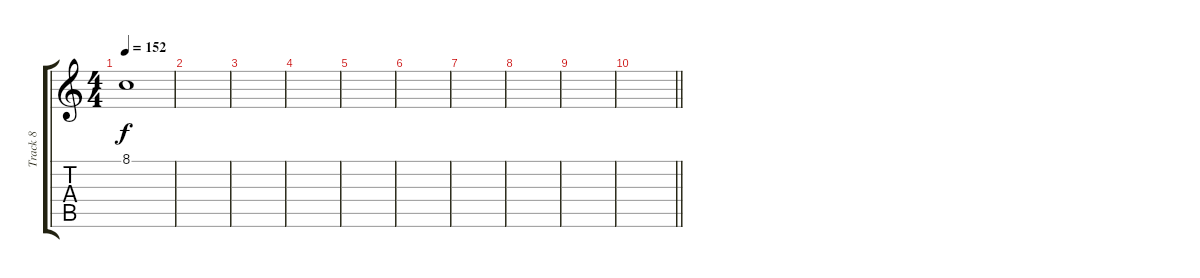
\track ("Track 8" "Track 8") {instrument choiraahs}
\staff {score tabs}
\tuning (E4 B3 G3 D3 A2 E2) {hide}
\ts (4 4)
\tempo 152
\clef g2
\ks c
8.1.1{dy f} |
|
|
|
|
|
|
|
|
\barLineRight lightlight
